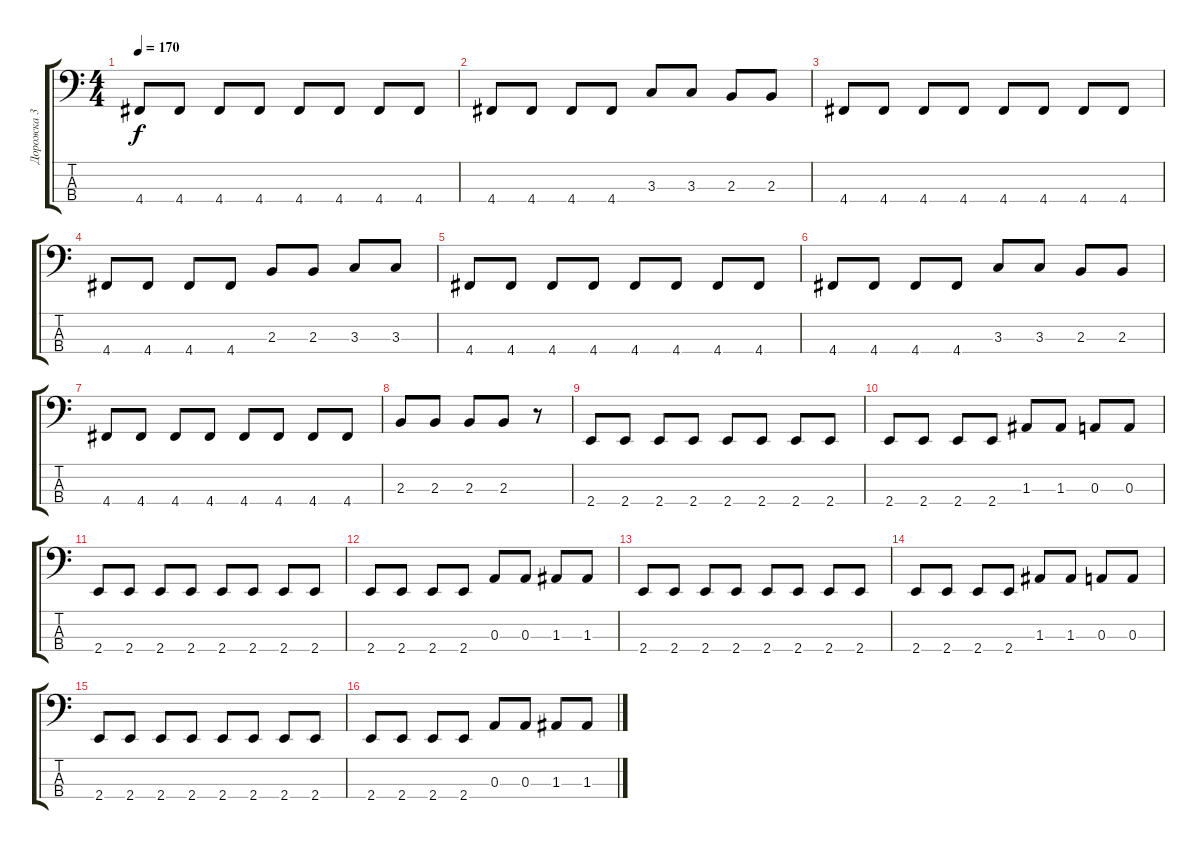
\track ("Дорожка 3" "Дорожка 3") {instrument electricbassfinger}
\staff {score tabs}
\tuning (G2 D2 A1 D1) {hide}
\ts (4 4)
\tempo 170
\clef f4
\ks c
4.4.8{dy f} 4.4.8 4.4.8 4.4.8 4.4.8 4.4.8 4.4.8 4.4.8 |
4.4.8 4.4.8 4.4.8 4.4.8 3.3.8 3.3.8 2.3.8 2.3.8 |
4.4.8 4.4.8 4.4.8 4.4.8 4.4.8 4.4.8 4.4.8 4.4.8 |
4.4.8 4.4.8 4.4.8 4.4.8 2.3.8 2.3.8 3.3.8 3.3.8 |
4.4.8 4.4.8 4.4.8 4.4.8 4.4.8 4.4.8 4.4.8 4.4.8 |
4.4.8 4.4.8 4.4.8 4.4.8 3.3.8 3.3.8 2.3.8 2.3.8 |
4.4.8 4.4.8 4.4.8 4.4.8 4.4.8 4.4.8 4.4.8 4.4.8 |
2.3.8 2.3.8 2.3.8 2.3.8 r.8 |
2.4.8 2.4.8 2.4.8 2.4.8 2.4.8 2.4.8 2.4.8 2.4.8 |
2.4.8 2.4.8 2.4.8 2.4.8 1.3.8 1.3.8 0.3.8 0.3.8 |
2.4.8 2.4.8 2.4.8 2.4.8 2.4.8 2.4.8 2.4.8 2.4.8 |
2.4.8 2.4.8 2.4.8 2.4.8 0.3.8 0.3.8 1.3.8 1.3.8 |
2.4.8 2.4.8 2.4.8 2.4.8 2.4.8 2.4.8 2.4.8 2.4.8 |
2.4.8 2.4.8 2.4.8 2.4.8 1.3.8 1.3.8 0.3.8 0.3.8 |
2.4.8 2.4.8 2.4.8 2.4.8 2.4.8 2.4.8 2.4.8 2.4.8 |
2.4.8 2.4.8 2.4.8 2.4.8 0.3.8 0.3.8 1.3.8 1.3.8
